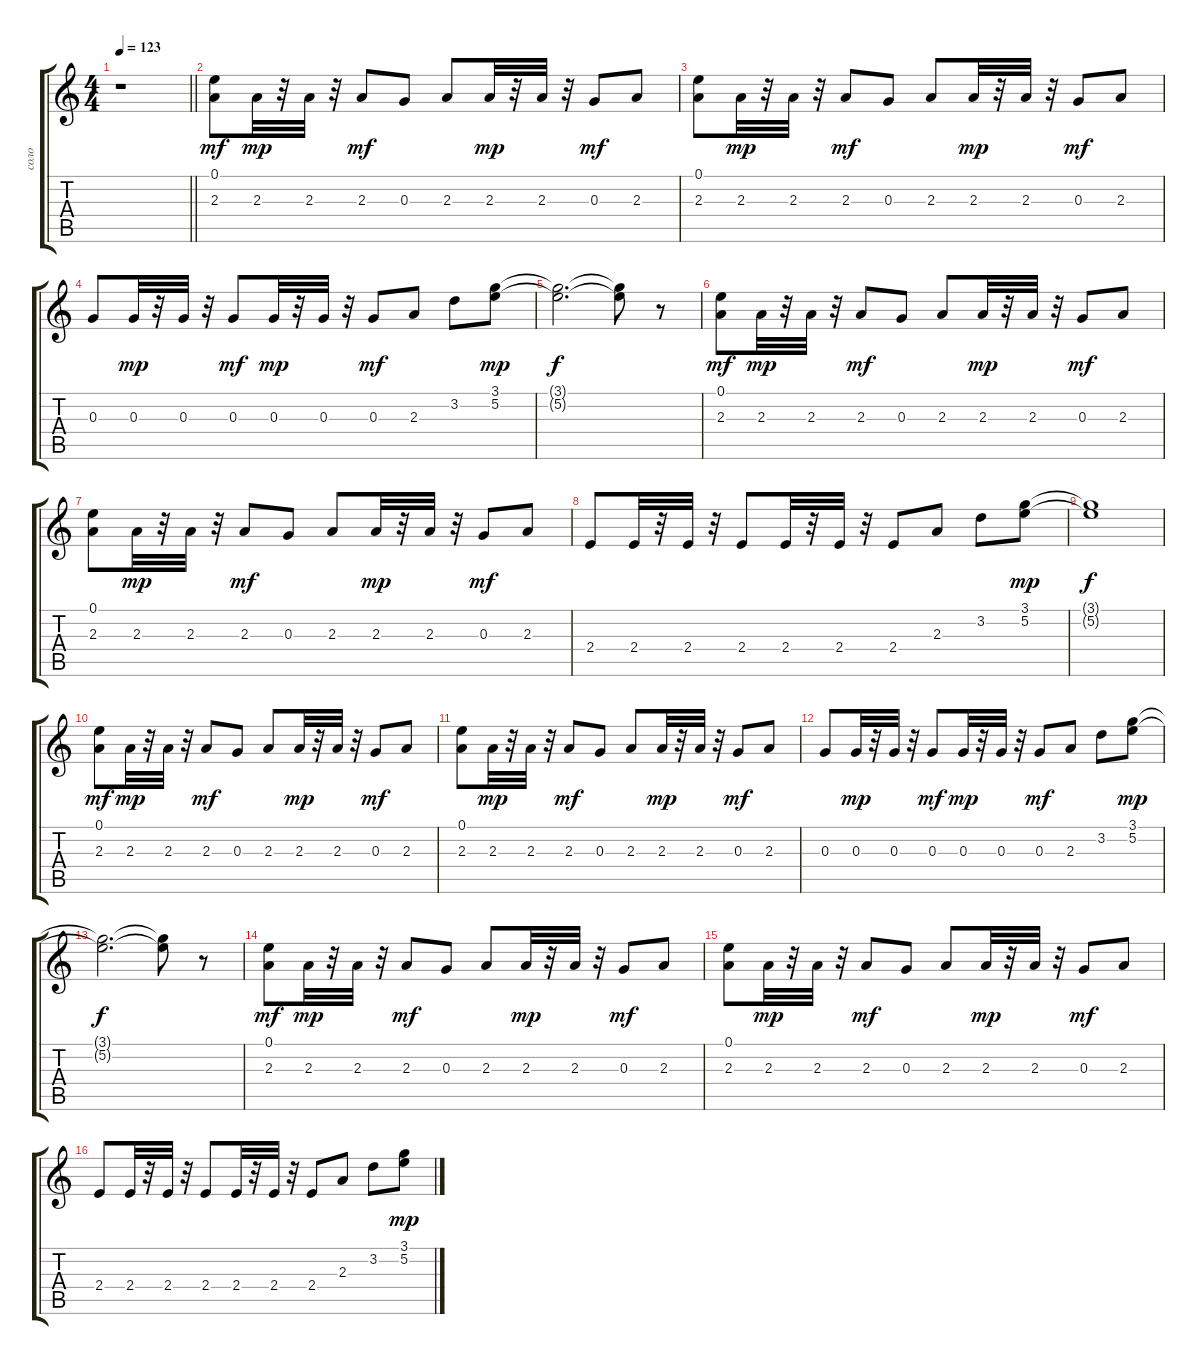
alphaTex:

\track ("соло" "соло") {instrument distortionguitar}
\staff {score tabs}
\tuning (E4 B3 G3 D3 A2 E2) {hide}
\ts (4 4)
\tempo 123
\clef g2
\barLineRight lightlight
\ks c
r.1{dy f} |
(0.1 2.3).8{dy mf} 2.3.32{dy mp} r.32 2.3.32 r.32 2.3.8{dy mf} 0.3.8 2.3.8 2.3.32{dy mp} r.32 2.3.32 r.32 0.3.8{dy mf} 2.3.8 |
(0.1 2.3).8 2.3.32{dy mp} r.32 2.3.32 r.32 2.3.8{dy mf} 0.3.8 2.3.8 2.3.32{dy mp} r.32 2.3.32 r.32 0.3.8{dy mf} 2.3.8 |
0.3.8 0.3.32{dy mp} r.32 0.3.32 r.32 0.3.8{dy mf} 0.3.32{dy mp} r.32 0.3.32 r.32 0.3.8{dy mf} 2.3.8 3.2.8 (3.1 5.2).8{dy mp} |
(3.1{t} 5.2{t}).2{d dy f} (3.1{t} 5.2{t}).8 r.8 |
(0.1 2.3).8{dy mf} 2.3.32{dy mp} r.32 2.3.32 r.32 2.3.8{dy mf} 0.3.8 2.3.8 2.3.32{dy mp} r.32 2.3.32 r.32 0.3.8{dy mf} 2.3.8 |
(0.1 2.3).8 2.3.32{dy mp} r.32 2.3.32 r.32 2.3.8{dy mf} 0.3.8 2.3.8 2.3.32{dy mp} r.32 2.3.32 r.32 0.3.8{dy mf} 2.3.8 |
2.4.8 2.4.32 r.32 2.4.32 r.32 2.4.8 2.4.32 r.32 2.4.32 r.32 2.4.8 2.3.8 3.2.8 (3.1 5.2).8{dy mp} |
(3.1{t} 5.2{t}).1{dy f} |
(0.1 2.3).8{dy mf} 2.3.32{dy mp} r.32 2.3.32 r.32 2.3.8{dy mf} 0.3.8 2.3.8 2.3.32{dy mp} r.32 2.3.32 r.32 0.3.8{dy mf} 2.3.8 |
(0.1 2.3).8 2.3.32{dy mp} r.32 2.3.32 r.32 2.3.8{dy mf} 0.3.8 2.3.8 2.3.32{dy mp} r.32 2.3.32 r.32 0.3.8{dy mf} 2.3.8 |
0.3.8 0.3.32{dy mp} r.32 0.3.32 r.32 0.3.8{dy mf} 0.3.32{dy mp} r.32 0.3.32 r.32 0.3.8{dy mf} 2.3.8 3.2.8 (3.1 5.2).8{dy mp} |
(3.1{t} 5.2{t}).2{d dy f} (3.1{t} 5.2{t}).8 r.8 |
(0.1 2.3).8{dy mf} 2.3.32{dy mp} r.32 2.3.32 r.32 2.3.8{dy mf} 0.3.8 2.3.8 2.3.32{dy mp} r.32 2.3.32 r.32 0.3.8{dy mf} 2.3.8 |
(0.1 2.3).8 2.3.32{dy mp} r.32 2.3.32 r.32 2.3.8{dy mf} 0.3.8 2.3.8 2.3.32{dy mp} r.32 2.3.32 r.32 0.3.8{dy mf} 2.3.8 |
2.4.8 2.4.32 r.32 2.4.32 r.32 2.4.8 2.4.32 r.32 2.4.32 r.32 2.4.8 2.3.8 3.2.8 (3.1 5.2).8{dy mp}
